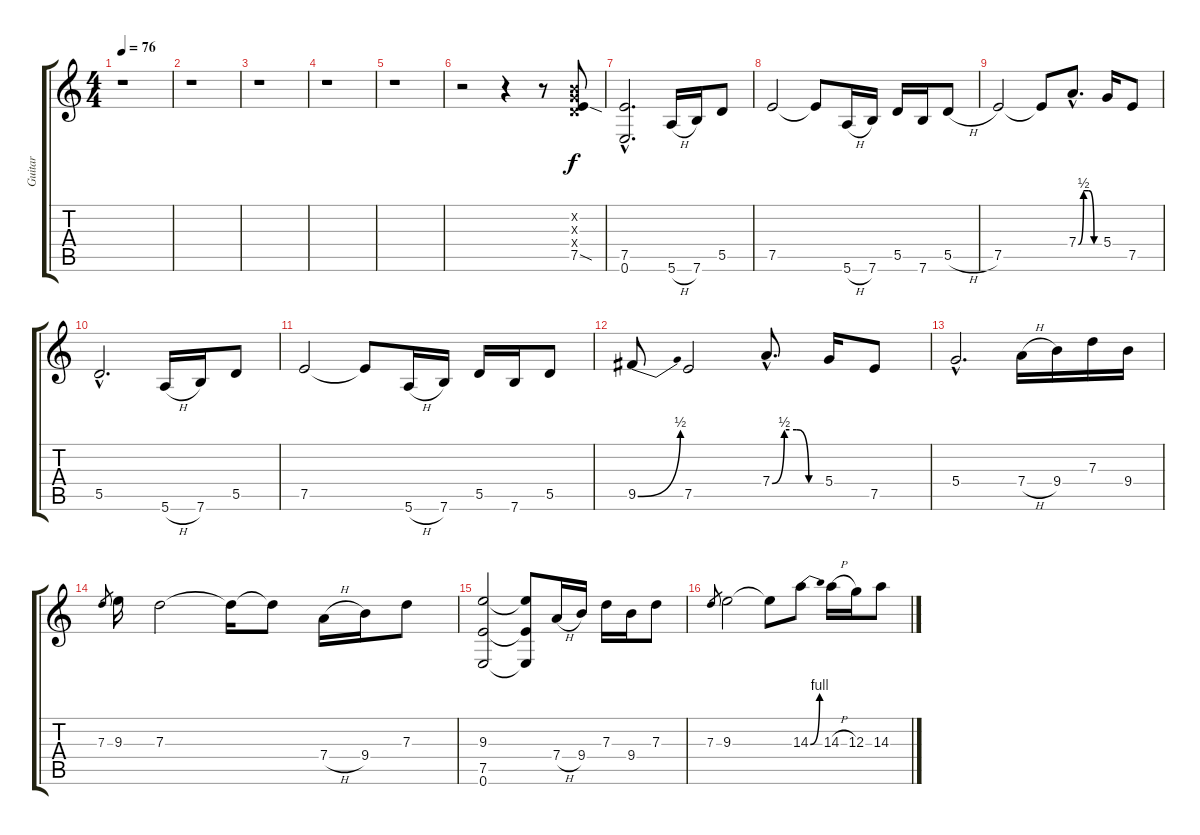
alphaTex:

\track ("Guitar" "Guitar") {instrument distortionguitar}
\staff {score tabs}
\tuning (E4 B3 G3 D3 A2 E2) {hide}
\ts (4 4)
\tempo 76
\clef g2
\ks c
r.1{dy f instrument distortionguitar} |
r.1 |
r.1 |
r.1 |
r.1 |
r.2 r.4 r.8 (0.2{x} 0.3{x} 0.4{x} 7.5{sod}).8 |
(7.5{hac} 0.6{hac}).2{d} 5.6{h}.16 7.6.16 5.5.8 |
7.5.2 7.5{t}.8 5.6{h}.16 7.6.16 5.5.16 7.6.16 5.5{h}.8 |
7.5.2 7.5{t}.8 7.4{be (custom 0 0 15 2 30 2 45 0 60 0) hac}.8{d} 5.4.16 7.5.8 |
5.5{hac}.2{d} 5.6{h}.16 7.6.16 5.5.8 |
7.5.2 7.5{t}.8 5.6{h}.16 7.6.16 5.5.16 7.6.16 5.5.8 |
9.5{be (bend 0 0 60 2)}.8 7.5.2 7.4{be (custom 0 0 15 2 30 2 45 0 60 0) hac}.8{d} 5.4.16 7.5.8 |
5.4{hac}.2{d} 7.4{h}.16 9.4.16 7.3.16 9.4.16 |
7.3.8{gr} 9.3.16 7.3.2 7.3{t}.16 7.3{t}.8 7.4{h}.16 9.4.16 7.3.8 |
(9.3 7.5 0.6).2 (9.3{t} 7.5{t} 0.6{t}).8 7.4{h}.16 9.4.16 7.3.16 9.4.16 7.3.8 |
7.3.8{gr} 9.3.2 9.3{t}.8 14.3{be (bend 0 0 60 4)}.8 14.3{h}.16 12.3.16 14.3.8
